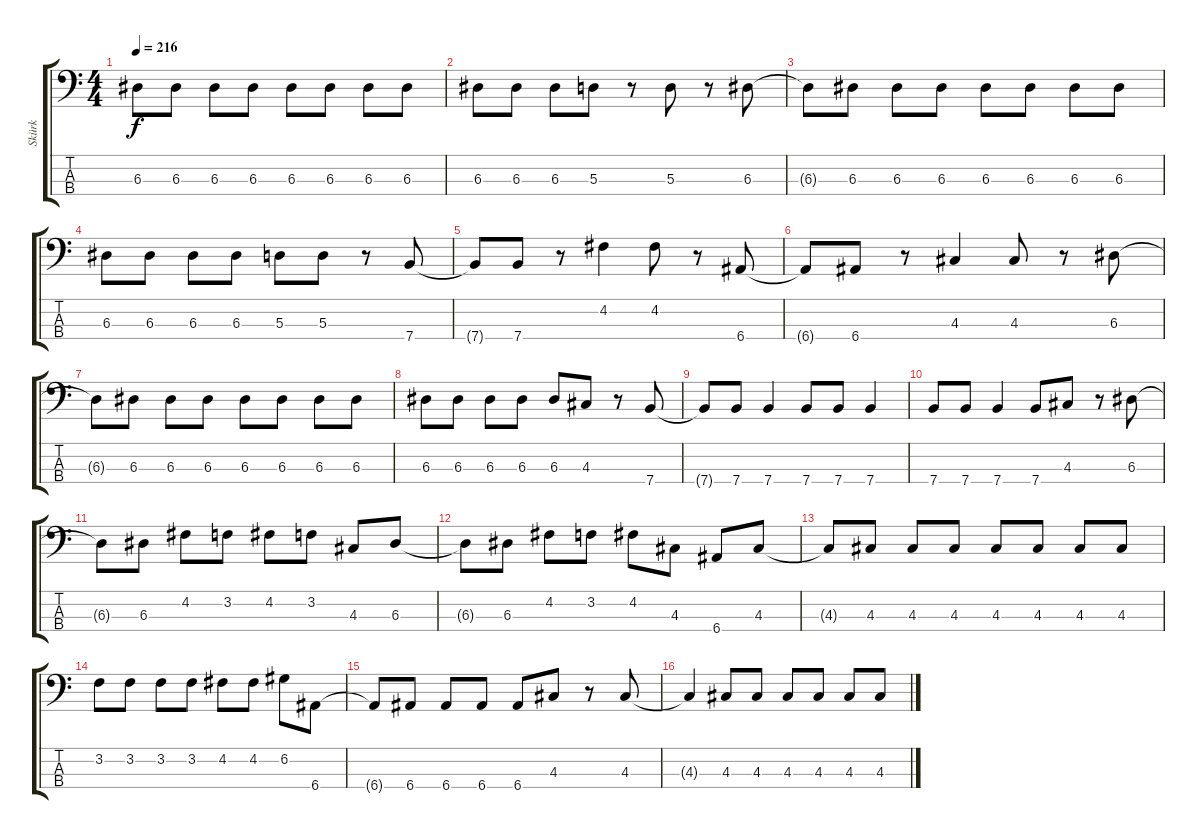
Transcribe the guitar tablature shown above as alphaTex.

\track ("Skürk" "Skürk") {instrument electricbasspick}
\staff {score tabs}
\tuning (G2 D2 A1 E1) {hide}
\ts (4 4)
\tempo 216
\clef f4
\ks c
6.3{t}.8{dy f} 6.3.8 6.3.8 6.3.8 6.3.8 6.3.8 6.3.8 6.3.8 |
6.3.8 6.3.8 6.3.8 5.3.8 r.8 5.3.8 r.8 6.3.8 |
6.3{t}.8 6.3.8 6.3.8 6.3.8 6.3.8 6.3.8 6.3.8 6.3.8 |
6.3.8 6.3.8 6.3.8 6.3.8 5.3.8 5.3.8 r.8 7.4.8 |
7.4{t}.8 7.4.8 r.8 4.2.4 4.2.8 r.8 6.4.8 |
6.4{t}.8 6.4.8 r.8 4.3.4 4.3.8 r.8 6.3.8 |
6.3{t}.8 6.3.8 6.3.8 6.3.8 6.3.8 6.3.8 6.3.8 6.3.8 |
6.3.8 6.3.8 6.3.8 6.3.8 6.3.8 4.3.8 r.8 7.4.8 |
7.4{t}.8 7.4.8 7.4.4 7.4.8 7.4.8 7.4.4 |
7.4.8 7.4.8 7.4.4 7.4.8 4.3.8 r.8 6.3.8 |
6.3{t}.8 6.3.8 4.2.8 3.2.8 4.2.8 3.2.8 4.3.8 6.3.8 |
6.3{t}.8 6.3.8 4.2.8 3.2.8 4.2.8 4.3.8 6.4.8 4.3.8 |
4.3{t}.8 4.3.8 4.3.8 4.3.8 4.3.8 4.3.8 4.3.8 4.3.8 |
3.2.8 3.2.8 3.2.8 3.2.8 4.2.8 4.2.8 6.2.8 6.4.8 |
6.4{t}.8 6.4.8 6.4.8 6.4.8 6.4.8 4.3.8 r.8 4.3.8 |
4.3{t}.4 4.3.8 4.3.8 4.3.8 4.3.8 4.3.8 4.3.8
